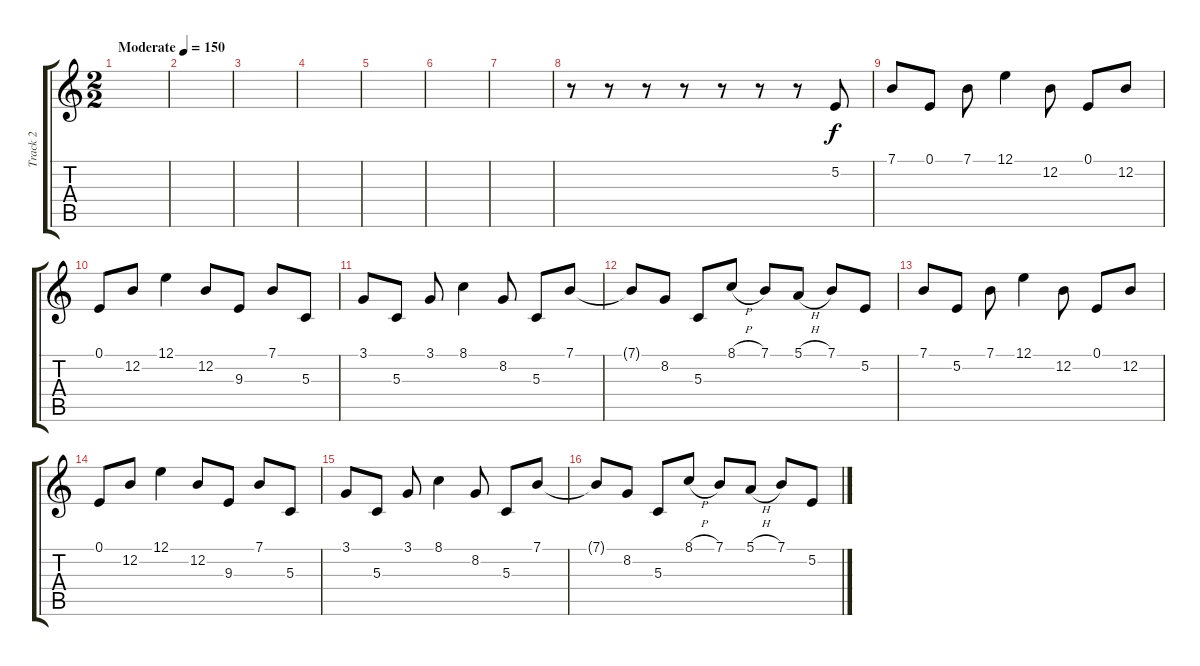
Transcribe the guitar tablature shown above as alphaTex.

\track ("Track 2" "Track 2") {instrument electricpiano2}
\staff {score tabs}
\tuning (E4 B3 G3 D3 A2 E2) {hide}
\ts (2 2)
\tempo (150 "Moderate")
\clef g2
\ks c
|
|
|
|
|
|
|
r.8 r.8 r.8 r.8 r.8 r.8 r.8 5.2.8 |
7.1.8 0.1.8 7.1.8 12.1.4 12.2.8 0.1.8 12.2.8 |
0.1.8 12.2.8 12.1.4 12.2.8 9.3.8 7.1.8 5.3.8 |
3.1.8 5.3.8 3.1.8 8.1.4 8.2.8 5.3.8 7.1.8 |
7.1{t}.8 8.2.8 5.3.8 8.1{h}.8 7.1.8 5.1{h}.8 7.1.8 5.2.8 |
7.1.8 5.2.8 7.1.8 12.1.4 12.2.8 0.1.8 12.2.8 |
0.1.8 12.2.8 12.1.4 12.2.8 9.3.8 7.1.8 5.3.8 |
3.1.8 5.3.8 3.1.8 8.1.4 8.2.8 5.3.8 7.1.8 |
7.1{t}.8 8.2.8 5.3.8 8.1{h}.8 7.1.8 5.1{h}.8 7.1.8 5.2.8
